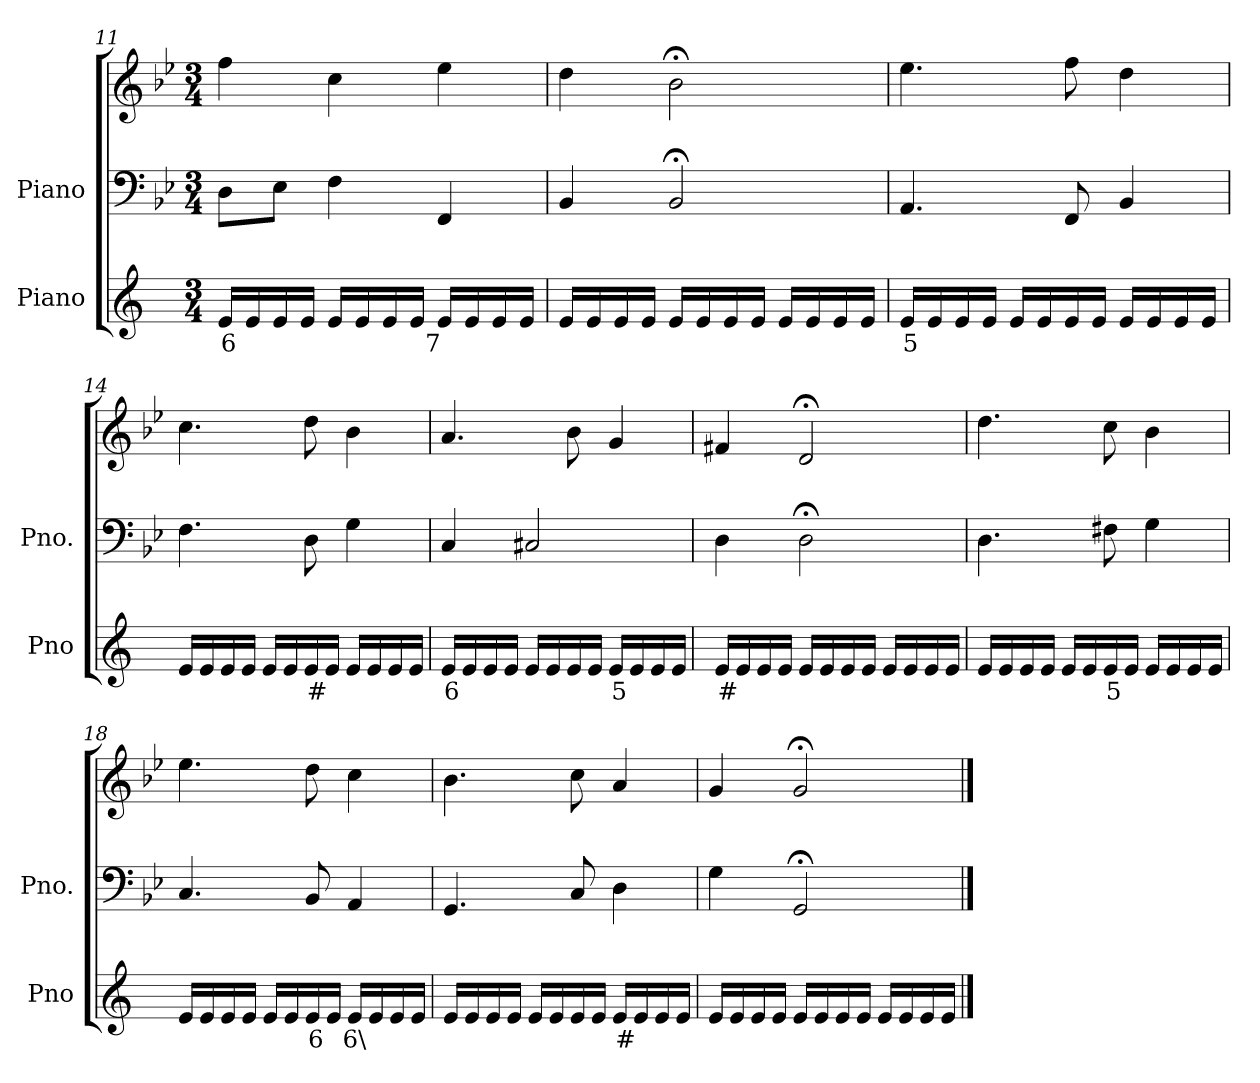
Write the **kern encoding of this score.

**kern	**text	**kern	**kern
*part2	*part2	*part1	*part1
*staff3	*staff3	*staff2	*staff1
*I"Piano	*	*I"Piano	*
*I'Pno	*	*I'Pno.	*
*clefG2	*	*clefF4	*clefG2
*k[]	*	*k[b-e-]	*k[b-e-]
*M3/4	*	*M3/4	*M3/4
=11	=11	=11	=11
!	!LO:LY:b	!	!
16e/LL	6	8D\L	4ff\
16e/	.	.	.
!	!LO:LY:b	!	!
16e/	_	8E-\J	.
16e/JJ	.	.	.
16e/LL	.	4F\	4cc\
16e/	.	.	.
16e/	.	.	.
16e/JJ	.	.	.
!	!LO:LY:b	!	!
16e/LL	7	4FF/	4ee-\
16e/	.	.	.
16e/	.	.	.
16e/JJ	.	.	.
=12	=12	=12	=12
16e/LL	.	4BB-/	4dd\
16e/	.	.	.
16e/	.	.	.
16e/JJ	.	.	.
16e/LL	.	2BB-;</	2b-;<\
16e/	.	.	.
16e/	.	.	.
16e/JJ	.	.	.
16e/LL	.	.	.
16e/	.	.	.
16e/	.	.	.
16e/JJ	.	.	.
=13	=13	=13	=13
!	!LO:LY:b	!	!
16e/LL	5	4.AA/	4.ee-\
16e/	.	.	.
16e/	.	.	.
16e/JJ	.	.	.
16e/LL	.	.	.
16e/	.	.	.
16e/	.	8FF/	8ff\
16e/JJ	.	.	.
16e/LL	.	4BB-/	4dd\
16e/	.	.	.
16e/	.	.	.
16e/JJ	.	.	.
=14	=14	=14	=14
16e/LL	.	4.F\	4.cc\
16e/	.	.	.
16e/	.	.	.
16e/JJ	.	.	.
16e/LL	.	.	.
16e/	.	.	.
!	!LO:LY:b	!	!
16e/	#	8D\	8dd\
16e/JJ	.	.	.
16e/LL	.	4G\	4b-\
16e/	.	.	.
16e/	.	.	.
16e/JJ	.	.	.
=15	=15	=15	=15
!	!LO:LY:b	!	!
16e/LL	6	4C/	4.a/
16e/	.	.	.
16e/	.	.	.
16e/JJ	.	.	.
!	!LO:LY:b	!	!
16e/LL	_	2C#X/	.
16e/	.	.	.
16e/	.	.	8b-\
16e/JJ	.	.	.
!	!LO:LY:b	!	!
16e/LL	5	.	4g/
16e/	.	.	.
16e/	.	.	.
16e/JJ	.	.	.
=16	=16	=16	=16
!	!LO:LY:b	!	!
16e/LL	#	4D\	4f#X/
16e/	.	.	.
16e/	.	.	.
16e/JJ	.	.	.
16e/LL	.	2D;<\	2d;</
16e/	.	.	.
16e/	.	.	.
16e/JJ	.	.	.
16e/LL	.	.	.
16e/	.	.	.
16e/	.	.	.
16e/JJ	.	.	.
=17	=17	=17	=17
16e/LL	.	4.D\	4.dd\
16e/	.	.	.
16e/	.	.	.
16e/JJ	.	.	.
16e/LL	.	.	.
16e/	.	.	.
!	!LO:LY:b	!	!
16e/	5	8F#X\	8cc\
16e/JJ	.	.	.
16e/LL	.	4G\	4b-\
16e/	.	.	.
16e/	.	.	.
16e/JJ	.	.	.
=18	=18	=18	=18
16e/LL	.	4.C/	4.ee-\
16e/	.	.	.
16e/	.	.	.
16e/JJ	.	.	.
16e/LL	.	.	.
16e/	.	.	.
!	!LO:LY:b	!	!
16e/	6	8BB-/	8dd\
16e/JJ	.	.	.
!	!LO:LY:b	!	!
16e/LL	6\	4AA/	4cc\
16e/	.	.	.
16e/	.	.	.
16e/JJ	.	.	.
=19	=19	=19	=19
16e/LL	.	4.GG/	4.b-\
16e/	.	.	.
16e/	.	.	.
16e/JJ	.	.	.
16e/LL	.	.	.
16e/	.	.	.
16e/	.	8C/	8cc\
16e/JJ	.	.	.
!	!LO:LY:b	!	!
16e/LL	#	4D\	4a/
16e/	.	.	.
16e/	.	.	.
16e/JJ	.	.	.
=20	=20	=20	=20
16e/LL	.	4G\	4g/
16e/	.	.	.
16e/	.	.	.
16e/JJ	.	.	.
16e/LL	.	2GG;</	2g;</
16e/	.	.	.
16e/	.	.	.
16e/JJ	.	.	.
16e/LL	.	.	.
16e/	.	.	.
16e/	.	.	.
16e/JJ	.	.	.
==	==	==	==
*-	*-	*-	*-
